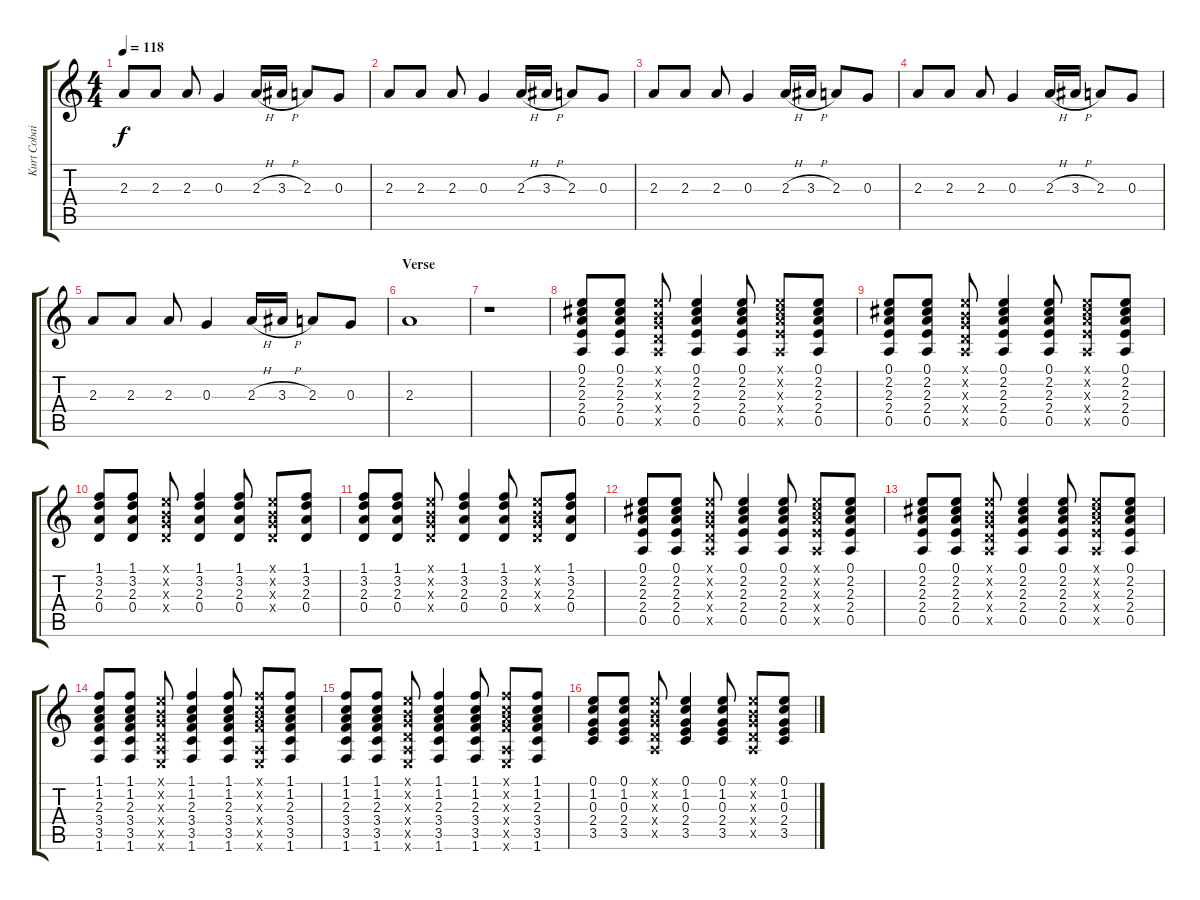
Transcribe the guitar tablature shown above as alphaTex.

\track ("Kurt Cobain - Distortion Guitar" "Kurt Cobai") {instrument distortionguitar}
\staff {score tabs}
\tuning (E4 B3 G3 D3 A2 E2) {hide}
\ts (4 4)
\tempo 118
\clef g2
\ks c
2.3.8{dy f} 2.3.8 2.3.8 0.3.4 2.3{h}.16 3.3{h}.16 2.3.8 0.3.8 |
2.3.8 2.3.8 2.3.8 0.3.4 2.3{h}.16 3.3{h}.16 2.3.8 0.3.8 |
2.3.8 2.3.8 2.3.8 0.3.4 2.3{h}.16 3.3{h}.16 2.3.8 0.3.8 |
2.3.8 2.3.8 2.3.8 0.3.4 2.3{h}.16 3.3{h}.16 2.3.8 0.3.8 |
2.3.8 2.3.8 2.3.8 0.3.4 2.3{h}.16 3.3{h}.16 2.3.8 0.3.8 |
\section ("" "Verse")
2.3.1 |
r.1 |
(0.1 2.2 2.3 2.4 0.5).8{volume 8 instrument acousticguitarsteel} (0.1 2.2 2.3 2.4 0.5).8 (0.1{x} 0.2{x} 0.3{x} 0.4{x} 0.5{x}).8 (0.1 2.2 2.3 2.4 0.5).4 (0.1 2.2 2.3 2.4 0.5).8 (0.1{x} 2.2{x} 2.3{x} 2.4{x} 0.5{x}).8 (0.1 2.2 2.3 2.4 0.5).8 |
(0.1 2.2 2.3 2.4 0.5).8 (0.1 2.2 2.3 2.4 0.5).8 (0.1{x} 0.2{x} 0.3{x} 0.4{x} 0.5{x}).8 (0.1 2.2 2.3 2.4 0.5).4 (0.1 2.2 2.3 2.4 0.5).8 (0.1{x} 2.2{x} 2.3{x} 2.4{x} 0.5{x}).8 (0.1 2.2 2.3 2.4 0.5).8 |
(1.1 3.2 2.3 0.4).8 (1.1 3.2 2.3 0.4).8 (0.1{x} 0.2{x} 0.3{x} 0.4{x}).8 (1.1 3.2 2.3 0.4).4 (1.1 3.2 2.3 0.4).8 (0.1{x} 0.2{x} 0.3{x} 0.4{x}).8 (1.1 3.2 2.3 0.4).8 |
(1.1 3.2 2.3 0.4).8 (1.1 3.2 2.3 0.4).8 (0.1{x} 0.2{x} 0.3{x} 0.4{x}).8 (1.1 3.2 2.3 0.4).4 (1.1 3.2 2.3 0.4).8 (0.1{x} 0.2{x} 0.3{x} 0.4{x}).8 (1.1 3.2 2.3 0.4).8 |
(0.1 2.2 2.3 2.4 0.5).8 (0.1 2.2 2.3 2.4 0.5).8 (0.1{x} 0.2{x} 0.3{x} 0.4{x} 0.5{x}).8 (0.1 2.2 2.3 2.4 0.5).4 (0.1 2.2 2.3 2.4 0.5).8 (0.1{x} 2.2{x} 2.3{x} 2.4{x} 0.5{x}).8 (0.1 2.2 2.3 2.4 0.5).8 |
(0.1 2.2 2.3 2.4 0.5).8 (0.1 2.2 2.3 2.4 0.5).8 (0.1{x} 0.2{x} 0.3{x} 0.4{x} 0.5{x}).8 (0.1 2.2 2.3 2.4 0.5).4 (0.1 2.2 2.3 2.4 0.5).8 (0.1{x} 2.2{x} 2.3{x} 2.4{x} 0.5{x}).8 (0.1 2.2 2.3 2.4 0.5).8 |
(1.1 1.2 2.3 3.4 3.5 1.6).8 (1.1 1.2 2.3 3.4 3.5 1.6).8 (0.1{x} 0.2{x} 0.3{x} 0.4{x} 0.5{x} 0.6{x}).8 (1.1 1.2 2.3 3.4 3.5 1.6).4 (1.1 1.2 2.3 3.4 3.5 1.6).8 (1.1{x} 1.2{x} 2.3{x} 3.4{x} 0.5{x} 0.6{x}).8 (1.1 1.2 2.3 3.4 3.5 1.6).8 |
(1.1 1.2 2.3 3.4 3.5 1.6).8 (1.1 1.2 2.3 3.4 3.5 1.6).8 (0.1{x} 0.2{x} 0.3{x} 0.4{x} 0.5{x} 0.6{x}).8 (1.1 1.2 2.3 3.4 3.5 1.6).4 (1.1 1.2 2.3 3.4 3.5 1.6).8 (1.1{x} 1.2{x} 2.3{x} 3.4{x} 0.5{x} 0.6{x}).8 (1.1 1.2 2.3 3.4 3.5 1.6).8 |
(0.1 1.2 0.3 2.4 3.5).8 (0.1 1.2 0.3 2.4 3.5).8 (0.1{x} 0.2{x} 0.3{x} 0.4{x} 0.5{x}).8 (0.1 1.2 0.3 2.4 3.5).4 (0.1 1.2 0.3 2.4 3.5).8 (0.1{x} 0.2{x} 0.3{x} 0.4{x} 0.5{x}).8 (0.1 1.2 0.3 2.4 3.5).8
